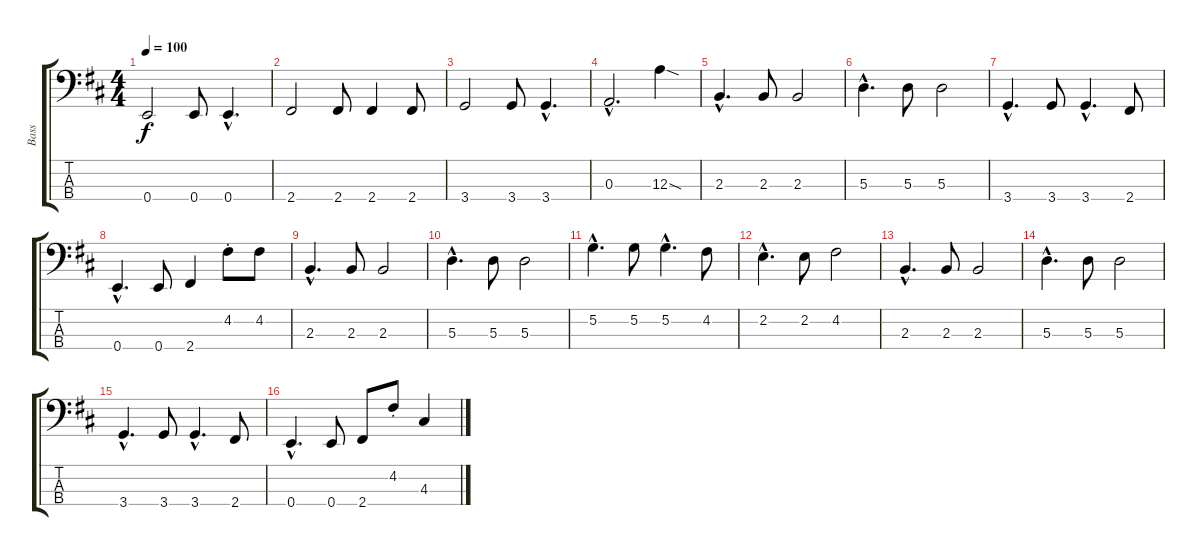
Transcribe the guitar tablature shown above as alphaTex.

\track ("Bass" "Bass") {instrument fretlessbass}
\staff {score tabs}
\tuning (G2 D2 A1 E1) {hide}
\ts (4 4)
\tempo 100
\clef f4
\ks d
0.4.2{dy f} 0.4.8 0.4{hac}.4{d} |
2.4.2 2.4.8 2.4.4 2.4.8 |
3.4.2 3.4.8 3.4{hac}.4{d} |
0.3{hac}.2{d} 12.3{sod}.4 |
2.3{hac}.4{d} 2.3.8 2.3.2 |
5.3{hac}.4{d} 5.3.8 5.3.2 |
3.4{hac}.4{d} 3.4.8 3.4{hac}.4{d} 2.4.8 |
0.4{hac}.4{d} 0.4.8 2.4.4 4.2{st}.8 4.2.8 |
2.3{hac}.4{d} 2.3.8 2.3.2 |
5.3{hac}.4{d} 5.3.8 5.3.2 |
5.2{hac}.4{d} 5.2.8 5.2{hac}.4{d} 4.2.8 |
2.2{hac}.4{d} 2.2.8 4.2.2 |
2.3{hac}.4{d} 2.3.8 2.3.2 |
5.3{hac}.4{d} 5.3.8 5.3.2 |
3.4{hac}.4{d} 3.4.8 3.4{hac}.4{d} 2.4.8 |
0.4{hac}.4{d} 0.4.8 2.4.8 4.2{st}.8 4.3.4
